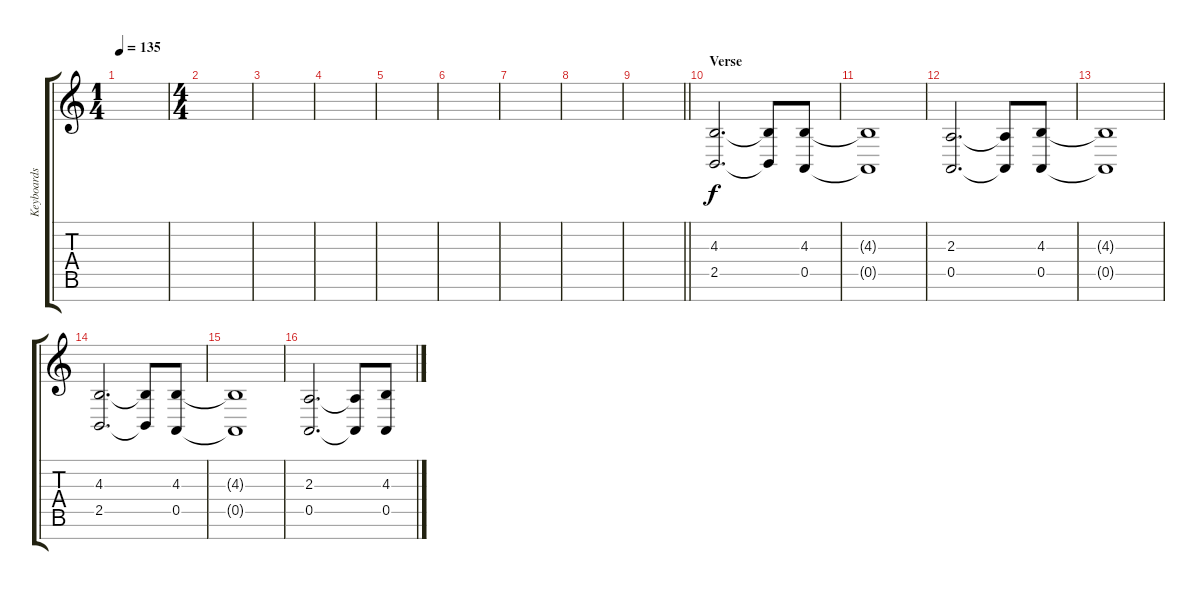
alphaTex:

\track ("Keyboards" "Keyboards") {instrument stringensemble1}
\staff {score tabs}
\tuning (E4 B3 G3 D3 A2 E2 B1) {hide}
\ts (1 4)
\tempo 135
\clef g2
\ks c
|
\ts (4 4)
|
|
|
|
|
|
|
\barLineRight lightlight
|
\section ("" "Verse")
(4.3 2.5).2{d volume 6} (4.3{t} 2.5{t}).8 (4.3 0.5).8 |
(4.3{t} 0.5{t}).1 |
(2.3 0.5).2{d} (2.3{t} 0.5{t}).8 (4.3 0.5).8 |
(4.3{t} 0.5{t}).1 |
(4.3 2.5).2{d} (4.3{t} 2.5{t}).8 (4.3 0.5).8 |
(4.3{t} 0.5{t}).1 |
(2.3 0.5).2{d} (2.3{t} 0.5{t}).8 (4.3 0.5).8
